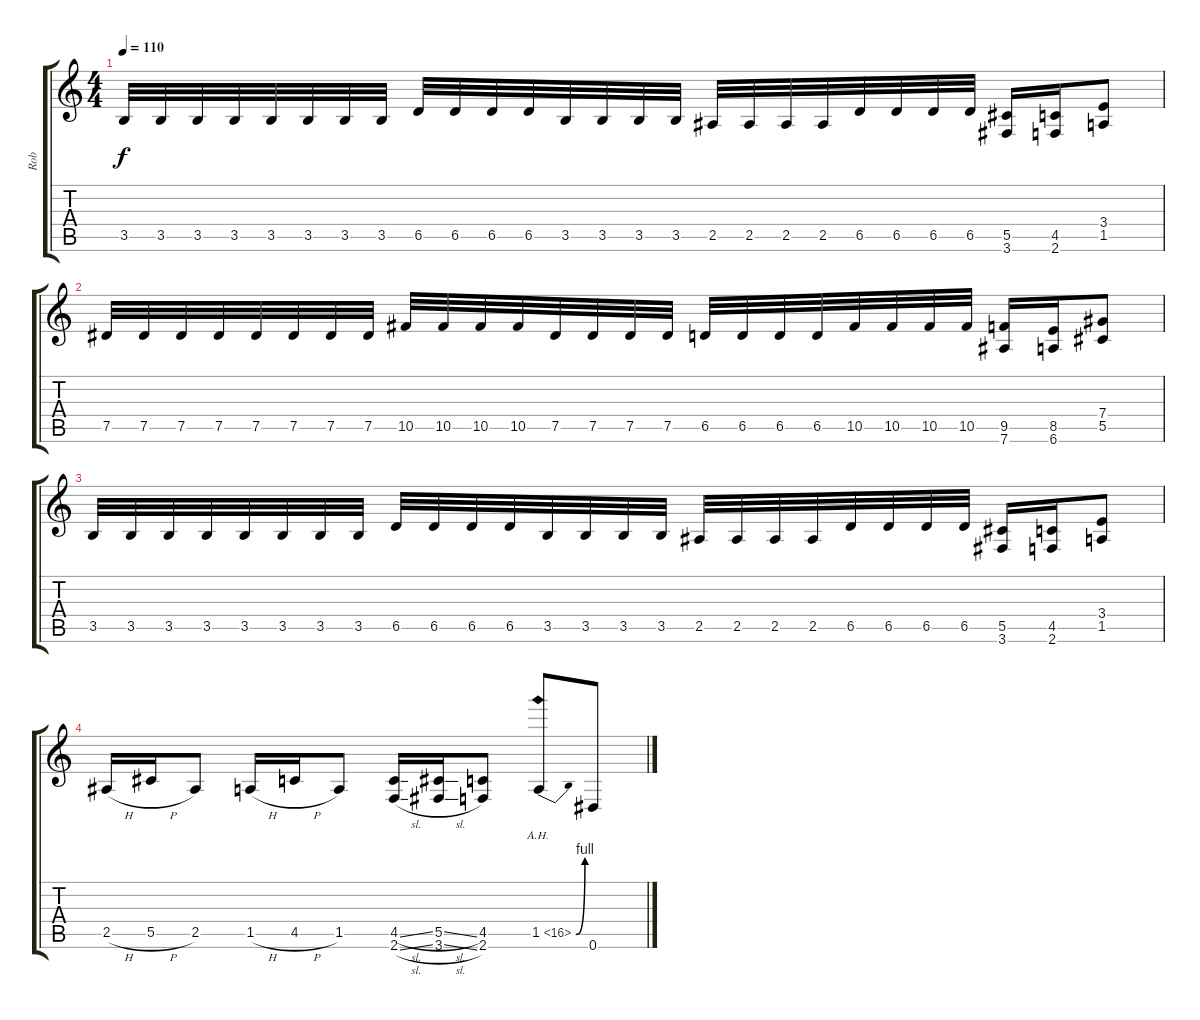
\track ("Rob" "Rob") {solo instrument distortionguitar}
\staff {score tabs}
\tuning (Eb4 Bb3 Gb3 Db3 Ab2 Eb2) {hide}
\ts (4 4)
\tempo 110
\clef g2
\ks c
3.5.32{dy f} 3.5.32 3.5.32 3.5.32 3.5.32 3.5.32 3.5.32 3.5.32 6.5.32 6.5.32 6.5.32 6.5.32 3.5.32 3.5.32 3.5.32 3.5.32 2.5.32 2.5.32 2.5.32 2.5.32 6.5.32 6.5.32 6.5.32 6.5.32 (5.5 3.6).16 (4.5 2.6).16 (3.4 1.5).8 |
7.5.32 7.5.32 7.5.32 7.5.32 7.5.32 7.5.32 7.5.32 7.5.32 10.5.32 10.5.32 10.5.32 10.5.32 7.5.32 7.5.32 7.5.32 7.5.32 6.5.32 6.5.32 6.5.32 6.5.32 10.5.32 10.5.32 10.5.32 10.5.32 (9.5 7.6).16 (8.5 6.6).16 (7.4 5.5).8 |
3.5.32 3.5.32 3.5.32 3.5.32 3.5.32 3.5.32 3.5.32 3.5.32 6.5.32 6.5.32 6.5.32 6.5.32 3.5.32 3.5.32 3.5.32 3.5.32 2.5.32 2.5.32 2.5.32 2.5.32 6.5.32 6.5.32 6.5.32 6.5.32 (5.5 3.6).16 (4.5 2.6).16 (3.4 1.5).8 |
2.5{h}.16 5.5{h}.16 2.5.8 1.5{h}.16 4.5{h}.16 1.5.8 (4.5{sl} 2.6{sl}).16 (5.5{sl} 3.6{sl}).16 (4.5 2.6).8 1.5{be (bend 0 0 60 4) ah 15}.8 0.6.8
